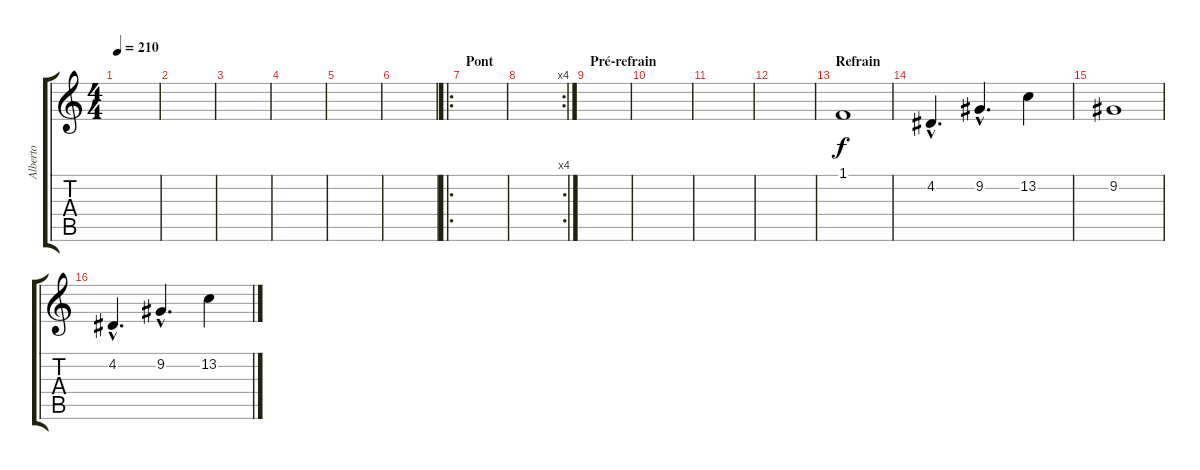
\track ("Alberto" "Alberto") {instrument trumpet}
\staff {score tabs}
\tuning (E4 B3 G3 D3 A2 E2) {hide}
\ts (4 4)
\tempo 210
\clef g2
\ks c
|
|
|
|
|
|
\ro
\section ("" "Pont")
|
\rc 4
|
\section ("" "Pré-refrain")
|
|
|
|
\section ("" "Refrain")
1.1.1 |
4.2{hac}.4{d} 9.2{hac}.4{d} 13.2.4 |
9.2.1 |
4.2{hac}.4{d} 9.2{hac}.4{d} 13.2.4
